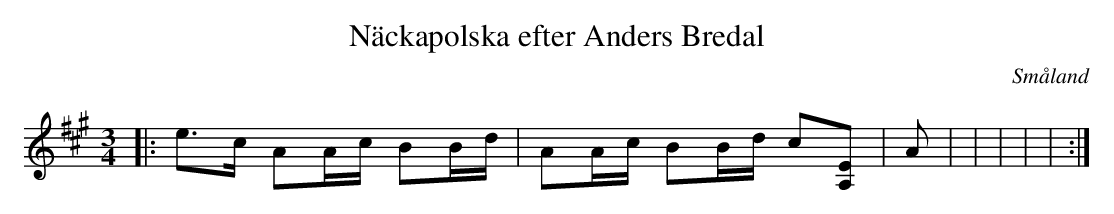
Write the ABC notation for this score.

X:1
T:Näckapolska efter Anders Bredal
O:Småland
M:3/4
L:1/8
K:A
|: e>c AA/2c/2 BB/2d/2 | AA/2c/2 BB/2d/2 c[EA,] | A |  |  |  |  |  :|
